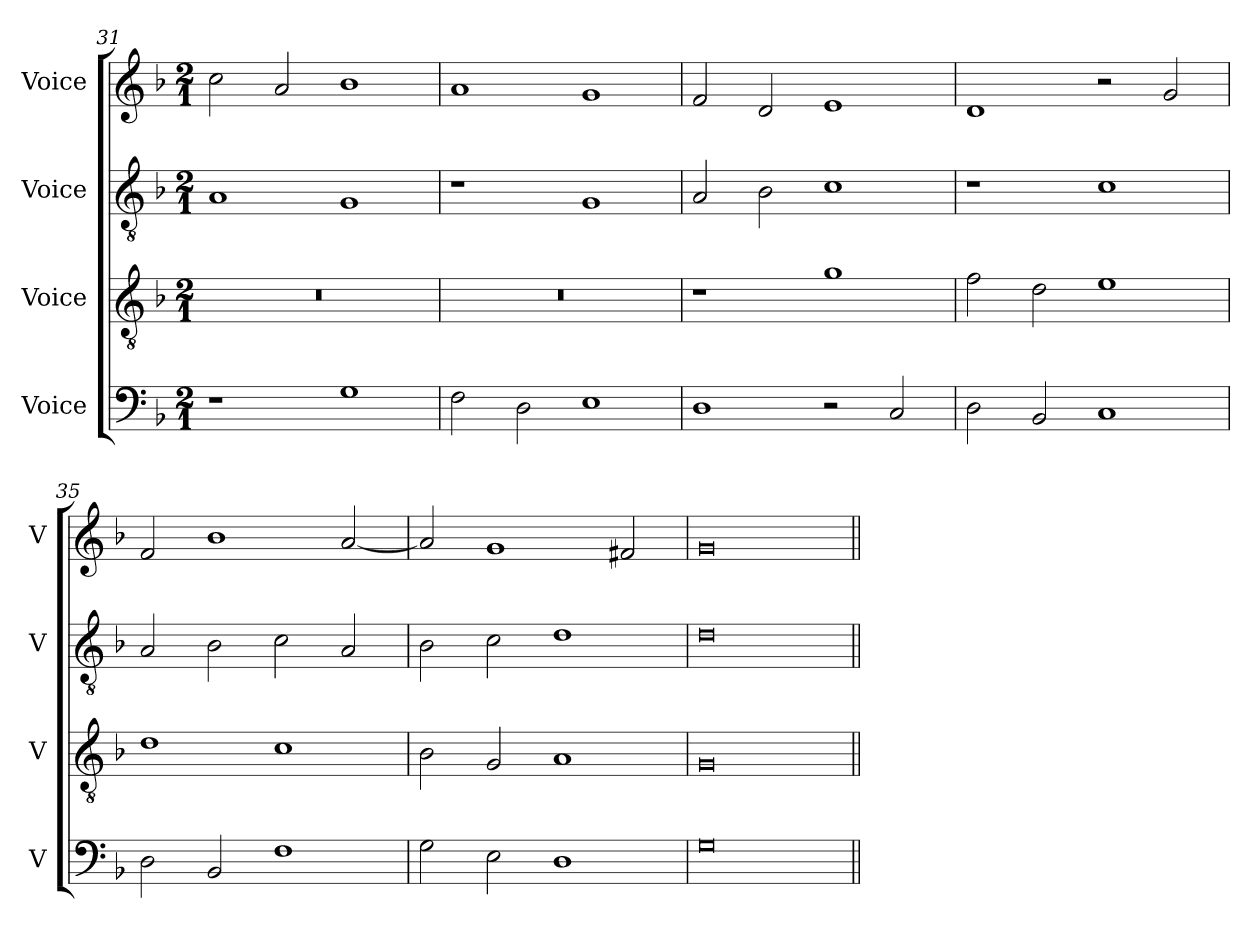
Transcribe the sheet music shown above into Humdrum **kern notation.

**kern	**kern	**kern	**kern
*part4	*part3	*part2	*part1
*staff4	*staff3	*staff2	*staff1
*I"Voice	*I"Voice	*I"Voice	*I"Voice
*I'V	*I'V	*I'V	*I'V
*clefF4	*clefGv2	*clefGv2	*clefG2
*k[b-]	*k[b-]	*k[b-]	*k[b-]
*M2/1	*M2/1	*M2/1	*M2/1
=31	=31	=31	=31
1r	0r	1A	2cc\
.	.	.	2a/
1G	.	1G	1b-
!!LO:LB:g=z
=32	=32	=32	=32
2F\	0r	1r	1a
2D\	.	.	.
1E	.	1G	1g
=33	=33	=33	=33
1D	1r	2A/	2f/
.	.	2B-\	2d/
2r	1g	1c	1e
2C/	.	.	.
=34	=34	=34	=34
2D\	2f\	1r	1d
2BB-/	2d\	.	.
1C	1e	1c	2r
.	.	.	2g/
=35	=35	=35	=35
2D\	1d	2A/	2f/
2BB-/	.	2B-\	1b-
1F	1c	2c\	.
.	.	2A/	[2a/
!!LO:PB:g=z
=36	=36	=36	=36
2G\	2B-\	2B-\	2a/]
2E\	2G/	2c\	1g
1D	1A	1d	.
.	.	.	2f#X/
=37	=37	=37	=37
0G	0G	0d	0g
=||	=||	=||	=||
*-	*-	*-	*-
